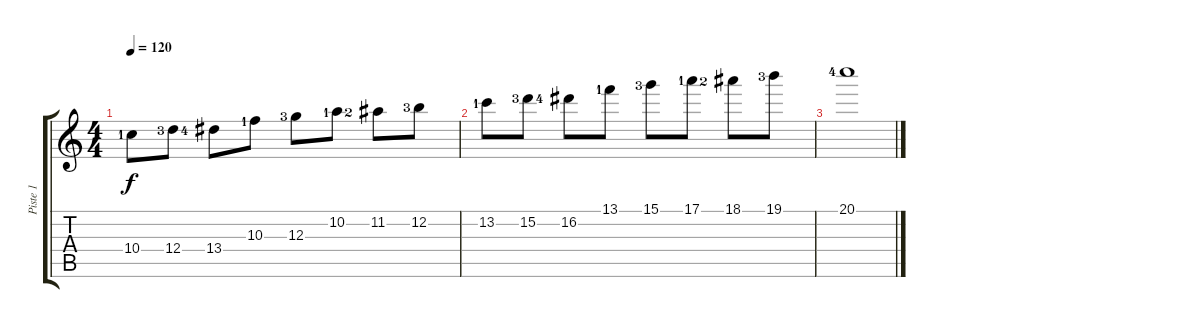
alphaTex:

\track ("Piste 1" "Piste 1") {instrument acousticguitarsteel}
\staff {score tabs}
\tuning (E4 B3 G3 D3 A2 E2) {hide}
\ts (4 4)
\tempo 120
\clef g2
\ks c
10.4{lf 2}.8{dy f} 12.4{lf 4}.8 13.4{lf 5}.8 10.3{lf 2}.8 12.3{lf 4}.8 10.2{lf 2}.8 11.2{lf 3}.8 12.2{lf 4}.8 |
13.2{lf 2}.8 15.2{lf 4}.8 16.2{lf 5}.8 13.1{lf 2}.8 15.1{lf 4}.8 17.1{lf 2}.8 18.1{lf 3}.8 19.1{lf 4}.8 |
20.1{lf 5}.1
